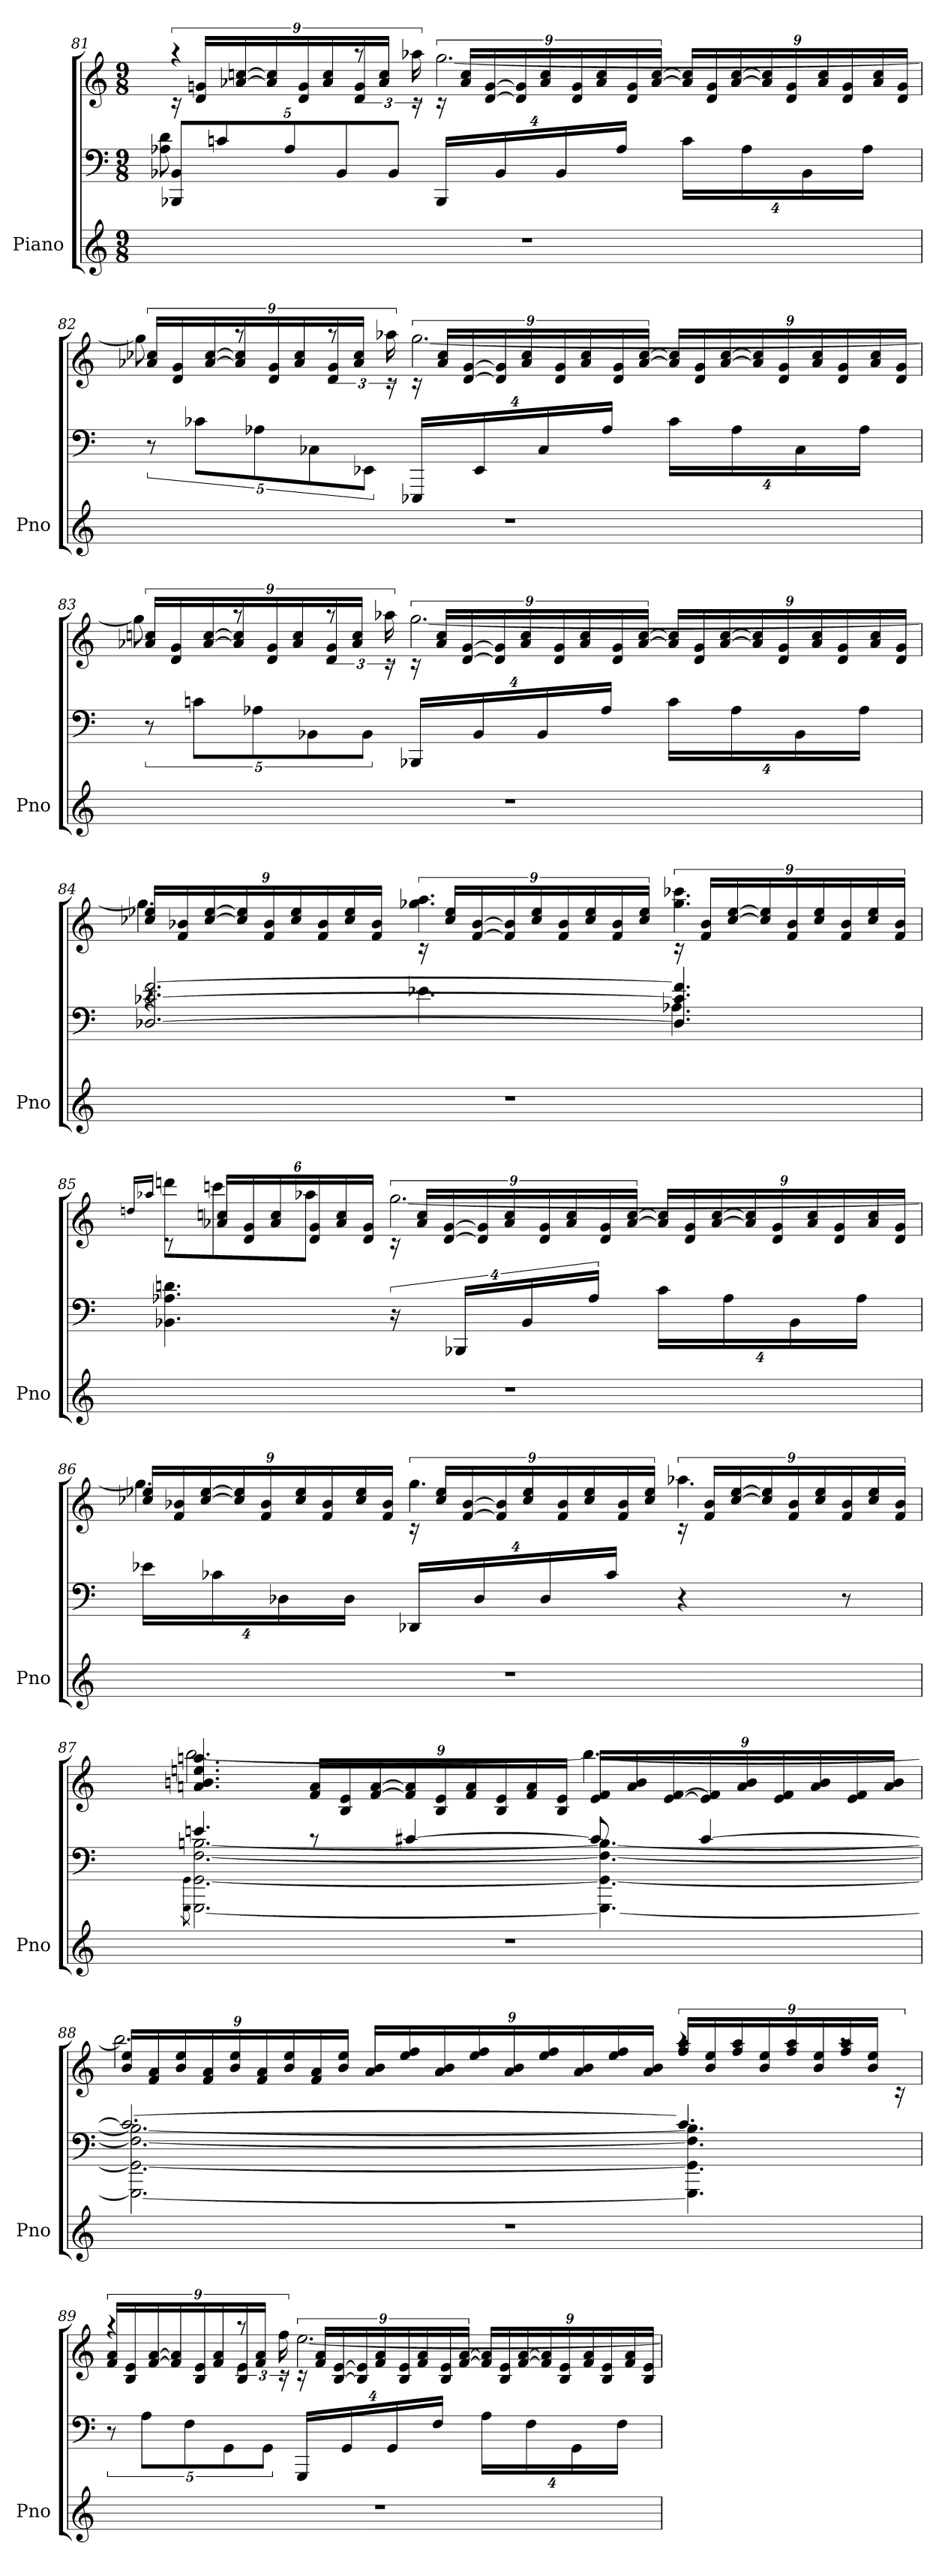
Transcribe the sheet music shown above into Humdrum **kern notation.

**kern	**kern	**kern
*part1	*part1	*part1
*staff3	*staff2	*staff1
*I"Piano	*	*
*I'Pno	*	*
*clefG2	*clefF4	*clefG2
*k[]	*k[]	*k[]
*M9/8	*M9/8	*M9/8
=81	=81	=81
*	*^	*^
8%9r	40%3BBB-X 40%3BB-XL	8A-X 8d	24rc	4raa
.	.	.	24d 24gnLL	.
.	40%3cn	.	.	.
.	.	.	[24a-X [24ccn	.
.	.	8ryy	24a-] 24cc]	.
.	40%3A-	.	.	.
.	.	.	24d 24g	.
.	.	.	24a- 24cc	.
.	40%3BB-	.	.	.
.	.	8ryy	24d 24g	12raa
.	.	.	24a- 24ccJJ	.
.	40%3BB-J	.	.	.
.	.	.	24rc	24aa-X
.	32%3BBB-LL	4.ryy	24rc	[2.gg
.	.	.	24a- 24ccLL	.
.	.	.	[24d [24g	.
.	32%3BB-	.	.	.
.	.	.	24d] 24g]	.
.	.	.	24a- 24cc	.
.	32%3BB-	.	.	.
.	.	.	24d 24g	.
.	.	.	24a- 24cc	.
.	32%3A-JJ	.	.	.
.	.	.	24d 24g	.
.	.	.	[24a- [24ccJJ	.
.	32%3cLL	4.ryy	24a-] 24cc]LL	.
.	.	.	24d 24g	.
.	.	.	[24a- [24cc	.
.	32%3A-	.	.	.
.	.	.	24a-] 24cc]	.
.	.	.	24d 24g	.
.	32%3BB-	.	.	.
.	.	.	24a- 24cc	.
.	.	.	24d 24g	.
.	32%3A-JJ	.	.	.
.	.	.	24a- 24cc	.
.	.	.	24d 24gJJ	.
*	*v	*v	*	*
=82	=82	=82	=82
8%9r	40%3r	24a-X 24cc-XLL	8gg]
.	.	24d 24g	.
.	40%3c-XL	.	.
.	.	[24a- [24cc-	.
.	.	24a-] 24cc-]	8raa
.	40%3A-X	.	.
.	.	24d 24g	.
.	.	24a- 24cc-	.
.	40%3C-X	.	.
.	.	24d 24g	12raa
.	.	24a- 24cc-JJ	.
.	40%3EE-XJ	.	.
.	.	24rc	24aa-X
.	32%3EEE-XLL	24rc	[2.gg
.	.	24a- 24cc-LL	.
.	.	[24d [24g	.
.	32%3EE-	.	.
.	.	24d] 24g]	.
.	.	24a- 24cc-	.
.	32%3C-	.	.
.	.	24d 24g	.
.	.	24a- 24cc-	.
.	32%3A-JJ	.	.
.	.	24d 24g	.
.	.	[24a- [24cc-JJ	.
.	32%3c-LL	24a-] 24cc-]LL	.
.	.	24d 24g	.
.	.	[24a- [24cc-	.
.	32%3A-	.	.
.	.	24a-] 24cc-]	.
.	.	24d 24g	.
.	32%3C-	.	.
.	.	24a- 24cc-	.
.	.	24d 24g	.
.	32%3A-JJ	.	.
.	.	24a- 24cc-	.
.	.	24d 24gJJ	.
=83	=83	=83	=83
8%9r	40%3r	24a-X 24ccnLL	8gg]
.	.	24d 24g	.
.	40%3cnL	.	.
.	.	[24a- [24cc	.
.	.	24a-] 24cc]	8raa
.	40%3A-X	.	.
.	.	24d 24g	.
.	.	24a- 24cc	.
.	40%3BB-X	.	.
.	.	24d 24g	12raa
.	.	24a- 24ccJJ	.
.	40%3BB-J	.	.
.	.	24rc	24aa-X
.	32%3BBB-XLL	24rc	[2.gg
.	.	24a- 24ccLL	.
.	.	[24d [24g	.
.	32%3BB-	.	.
.	.	24d] 24g]	.
.	.	24a- 24cc	.
.	32%3BB-	.	.
.	.	24d 24g	.
.	.	24a- 24cc	.
.	32%3A-JJ	.	.
.	.	24d 24g	.
.	.	[24a- [24ccJJ	.
.	32%3cLL	24a-] 24cc]LL	.
.	.	24d 24g	.
.	.	[24a- [24cc	.
.	32%3A-	.	.
.	.	24a-] 24cc]	.
.	.	24d 24g	.
.	32%3BB-	.	.
.	.	24a- 24cc	.
.	.	24d 24g	.
.	32%3A-JJ	.	.
.	.	24a- 24cc	.
.	.	24d 24gJJ	.
=84	=84	=84	=84
*	*^	*	*
8%9r	[2.D-X [2.c-X [2.f	4.rc	24cc-X 24ee-XLL	4.gg]
.	.	.	24f 24b-X	.
.	.	.	[24cc- [24ee-	.
.	.	.	24cc-] 24ee-]	.
.	.	.	24f 24b-	.
.	.	.	24cc- 24ee-	.
.	.	.	24f 24b-	.
.	.	.	24cc- 24ee-	.
.	.	.	24f 24b-JJ	.
.	.	4.e-X	24rc	4.gg-X 4.aa
.	.	.	24cc- 24ee-LL	.
.	.	.	[24f [24b-	.
.	.	.	24f] 24b-]	.
.	.	.	24cc- 24ee-	.
.	.	.	24f 24b-	.
.	.	.	24cc- 24ee-	.
.	.	.	24f 24b-	.
.	.	.	24cc- 24ee-JJ	.
.	4.D-] 4.c-] 4.f]	4.A-X	24rc	4.gg- 4.ccc-X
.	.	.	24f 24b-LL	.
.	.	.	[24cc- [24ee-	.
.	.	.	24cc-] 24ee-]	.
.	.	.	24f 24b-	.
.	.	.	24cc- 24ee-	.
.	.	.	24f 24b-	.
.	.	.	24cc- 24ee-	.
.	.	.	24f 24b-JJ	.
*	*v	*v	*	*
=85	=85	=85	=85
.	.	.	16qqddn/LL
.	.	.	16qqaa-X/JJ
8%9r	4.BB-X 4.A-X 4.dn	8rc	8dddnL
.	.	24a-X 24ccnLL	8cccn
.	.	24d 24g	.
.	.	24a- 24cc	.
.	.	24d 24g	8aa-XJ
.	.	24a- 24cc	.
.	.	24d 24gJJ	.
.	32%3r	24rc	[2.gg
.	.	24a- 24ccLL	.
.	.	[24d [24g	.
.	32%3BBB-XLL	.	.
.	.	24d] 24g]	.
.	.	24a- 24cc	.
.	32%3BB-	.	.
.	.	24d 24g	.
.	.	24a- 24cc	.
.	32%3A-JJ	.	.
.	.	24d 24g	.
.	.	[24a- [24ccJJ	.
.	32%3cLL	24a-] 24cc]LL	.
.	.	24d 24g	.
.	.	[24a- [24cc	.
.	32%3A-	.	.
.	.	24a-] 24cc]	.
.	.	24d 24g	.
.	32%3BB-	.	.
.	.	24a- 24cc	.
.	.	24d 24g	.
.	32%3A-JJ	.	.
.	.	24a- 24cc	.
.	.	24d 24gJJ	.
=86	=86	=86	=86
8%9r	32%3e-XLL	24cc-X 24ee-XLL	4.gg]
.	.	24f 24b-X	.
.	.	[24cc- [24ee-	.
.	32%3c-X	.	.
.	.	24cc-] 24ee-]	.
.	.	24f 24b-	.
.	32%3D-X	.	.
.	.	24cc- 24ee-	.
.	.	24f 24b-	.
.	32%3D-JJ	.	.
.	.	24cc- 24ee-	.
.	.	24f 24b-JJ	.
.	32%3DD-XLL	24rc	4.gg
.	.	24cc- 24ee-LL	.
.	.	[24f [24b-	.
.	32%3D-	.	.
.	.	24f] 24b-]	.
.	.	24cc- 24ee-	.
.	32%3D-	.	.
.	.	24f 24b-	.
.	.	24cc- 24ee-	.
.	32%3c-JJ	.	.
.	.	24f 24b-	.
.	.	24cc- 24ee-JJ	.
.	4r	24rc	4.aa-X
.	.	24f 24b-LL	.
.	.	[24cc- [24ee-	.
.	.	24cc-] 24ee-]	.
.	.	24f 24b-	.
.	.	24cc- 24ee-	.
.	8r	24f 24b-	.
.	.	24cc- 24ee-	.
.	.	24f 24b-JJ	.
=87	=87	=87	=87
*	*^	*	*
.	.	8qGGG\ 8qGG\	.	.
8%9r	4.en	2.GGG_ 2.GG_ [2.F [2.Bn	4.an 4.bn 4.een 4.aan	[2.bb
.	8rc	.	24f 24aLL	.
.	.	.	24B 24e	.
.	.	.	[24f [24a	.
.	[4c#X	.	24f] 24a]	.
.	.	.	24B 24e	.
.	.	.	24f 24a	.
.	.	.	24B 24e	.
.	.	.	24f 24a	.
.	.	.	24B 24eJJ	.
.	8c#]	4.GGG_ 4.GG_ 4.F_ 4.B_	24e 24fLL	4.bb_
.	.	.	24a 24b	.
.	.	.	[24e [24f	.
.	[4c#	.	24e] 24f]	.
.	.	.	24a 24b	.
.	.	.	24e 24f	.
.	.	.	24a 24b	.
.	.	.	24e 24f	.
.	.	.	24a 24bJJ	.
=88	=88	=88	=88	=88
8%9r	2.c#_	2.GGG_ 2.GG_ 2.F_ 2.B_	24b 24eeLL	2.bb]
.	.	.	24f 24a	.
.	.	.	24b 24ee	.
.	.	.	24f 24a	.
.	.	.	24b 24ee	.
.	.	.	24f 24a	.
.	.	.	24b 24ee	.
.	.	.	24f 24a	.
.	.	.	24b 24eeJJ	.
.	.	.	24a 24bLL	.
.	.	.	24ee 24ff	.
.	.	.	24a 24b	.
.	.	.	24ee 24ff	.
.	.	.	24a 24b	.
.	.	.	24ee 24ff	.
.	.	.	24a 24b	.
.	.	.	24ee 24ff	.
.	.	.	24a 24bJJ	.
.	4.c#]	4.GGG] 4.GG] 4.F] 4.B]	24ff 24aaLL	4raa
.	.	.	24b 24ee	.
.	.	.	24ff 24aa	.
.	.	.	24b 24ee	.
.	.	.	24ff 24aa	.
.	.	.	24b 24ee	.
.	.	.	24ff 24aa	8raa
.	.	.	24b 24eeJJ	.
.	.	.	24rc	.
*	*v	*v	*	*
=89	=89	=89	=89
8%9r	40%3r	24f 24aLL	4raa
.	.	24B 24e	.
.	40%3AL	.	.
.	.	[24f [24a	.
.	.	24f] 24a]	.
.	40%3F	.	.
.	.	24B 24e	.
.	.	24f 24a	.
.	40%3GG	.	.
.	.	24B 24e	12raa
.	.	24f 24aJJ	.
.	40%3GGJ	.	.
.	.	24rc	24ff
.	32%3GGGLL	24rc	[2.ee
.	.	24f 24aLL	.
.	.	[24B [24e	.
.	32%3GG	.	.
.	.	24B] 24e]	.
.	.	24f 24a	.
.	32%3GG	.	.
.	.	24B 24e	.
.	.	24f 24a	.
.	32%3FJJ	.	.
.	.	24B 24e	.
.	.	[24f [24aJJ	.
.	32%3ALL	24f] 24a]LL	.
.	.	24B 24e	.
.	.	[24f [24a	.
.	32%3F	.	.
.	.	24f] 24a]	.
.	.	24B 24e	.
.	32%3GG	.	.
.	.	24f 24a	.
.	.	24B 24e	.
.	32%3FJJ	.	.
.	.	24f 24a	.
.	.	24B 24eJJ	.
*	*	*v	*v
=	=	=
*-	*-	*-
